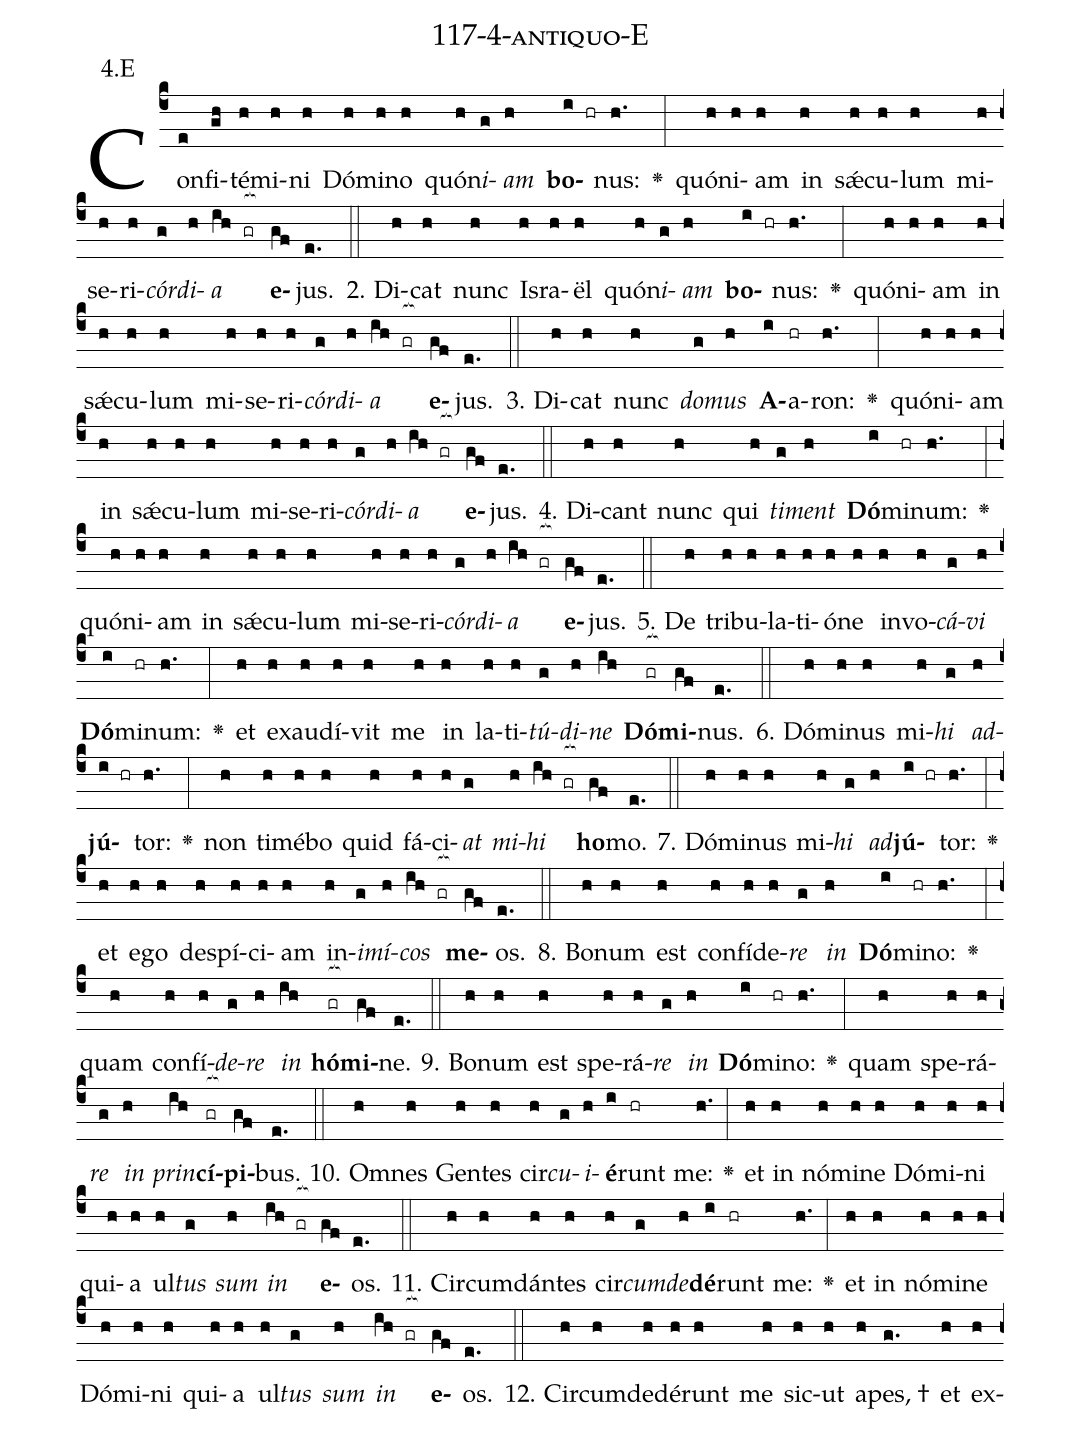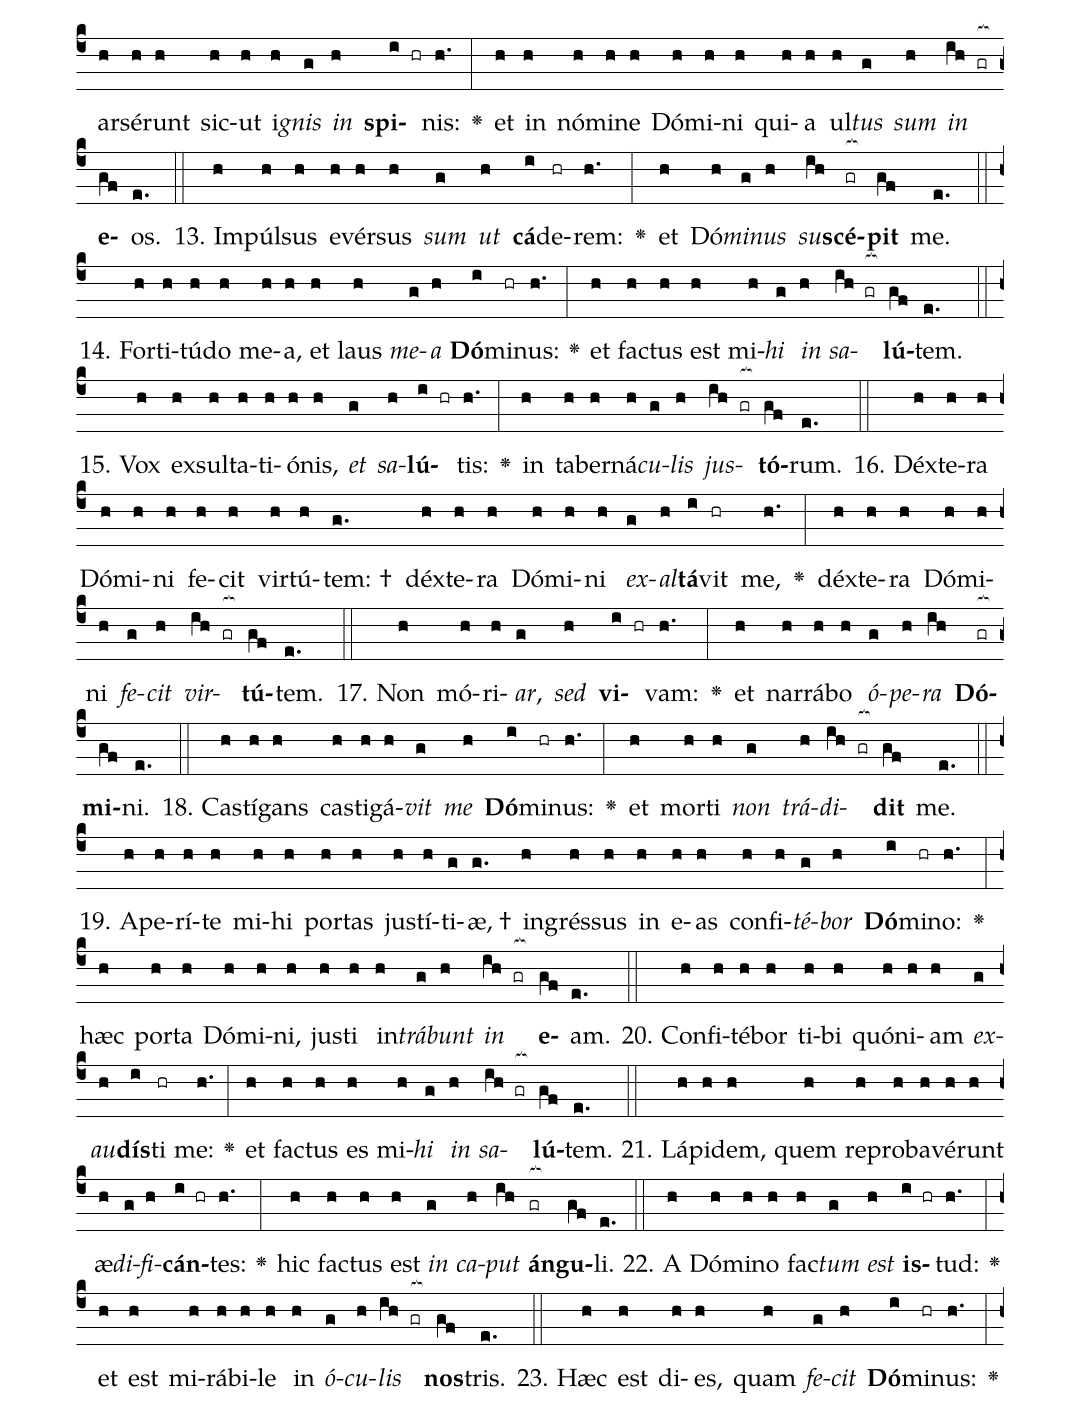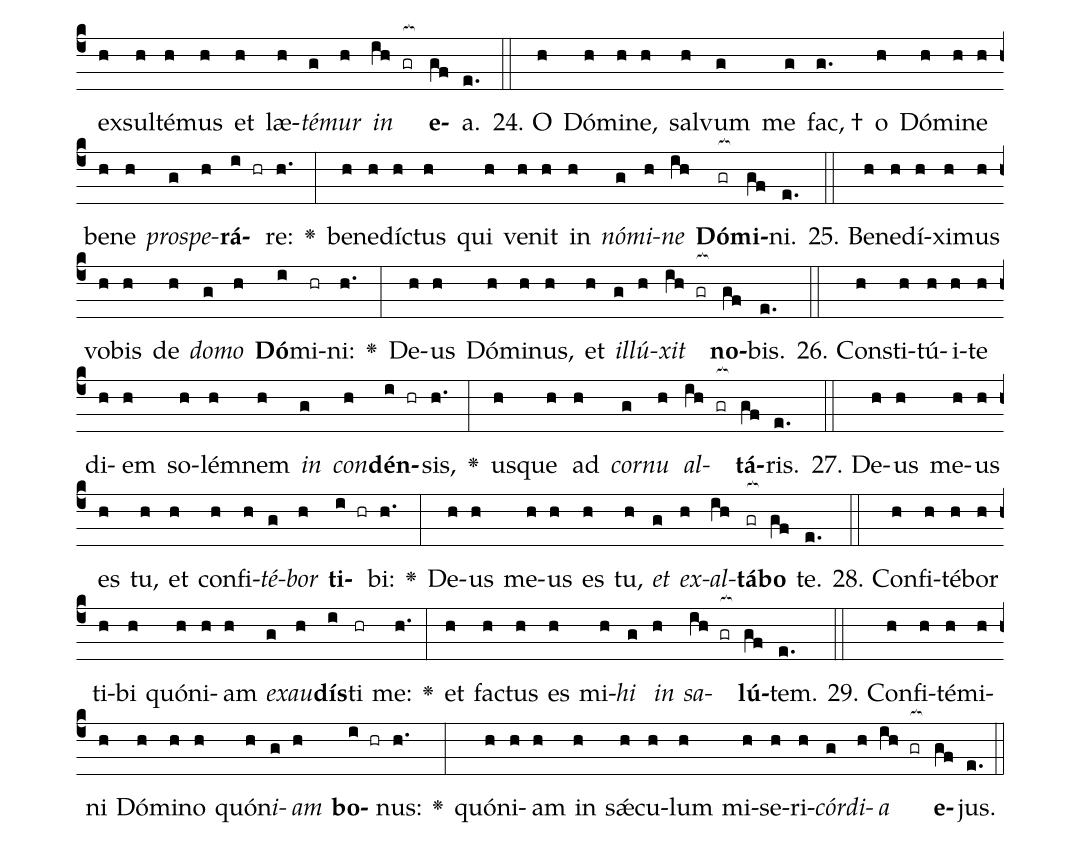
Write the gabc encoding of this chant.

name: 117-4-antiquo-E;
annotation: 4.E;
%%
(c4)Con(e)fi(gh)té(h)mi(h)ni(h) Dó(h)mi(h)no(h) quón(h)<i>i</i>(g)<i>am</i>(h) <b>bo</b>(i hr)nus:(h.) <v>\greheightstar</v>(:) quón(h)i(h)am(h) in(h) sǽ(h)cu(h)lum(h) mi(h)se(h)ri(h)<i>cór</i>(g)<i>di</i>(h)<i>a</i>(ih gr[ocb:1{]) <b>e</b>(gf[ocb:0}])jus.(e.) (::)
2. Di(h)cat(h) nunc(h) Is(h)ra(h)ël(h) quón(h)<i>i</i>(g)<i>am</i>(h) <b>bo</b>(i hr)nus:(h.) <v>\greheightstar</v>(:) quón(h)i(h)am(h) in(h) sǽ(h)cu(h)lum(h) mi(h)se(h)ri(h)<i>cór</i>(g)<i>di</i>(h)<i>a</i>(ih gr[ocb:1{]) <b>e</b>(gf[ocb:0}])jus.(e.) (::)
3. Di(h)cat(h) nunc(h) <i>do</i>(g)<i>mus</i>(h) <b>A</b>(i)a(hr)ron:(h.) <v>\greheightstar</v>(:) quón(h)i(h)am(h) in(h) sǽ(h)cu(h)lum(h) mi(h)se(h)ri(h)<i>cór</i>(g)<i>di</i>(h)<i>a</i>(ih gr[ocb:1{]) <b>e</b>(gf[ocb:0}])jus.(e.) (::)
4. Di(h)cant(h) nunc(h) qui(h) <i>ti</i>(g)<i>ment</i>(h) <b>Dó</b>(i)mi(hr)num:(h.) <v>\greheightstar</v>(:) quón(h)i(h)am(h) in(h) sǽ(h)cu(h)lum(h) mi(h)se(h)ri(h)<i>cór</i>(g)<i>di</i>(h)<i>a</i>(ih gr[ocb:1{]) <b>e</b>(gf[ocb:0}])jus.(e.) (::)
5. De(h) tri(h)bu(h)la(h)ti(h)ó(h)ne(h) in(h)vo(h)<i>cá</i>(g)<i>vi</i>(h) <b>Dó</b>(i)mi(hr)num:(h.) <v>\greheightstar</v>(:) et(h) ex(h)au(h)dí(h)vit(h) me(h) in(h) la(h)ti(h)<i>tú</i>(g)<i>di</i>(h)<i>ne</i>(ih) <b>Dó</b>(gr[ocb:1{])<b>mi</b>(gf[ocb:0}])nus.(e.) (::)
6. Dó(h)mi(h)nus(h) mi(h)<i>hi</i>(g) <i>ad</i>(h)<b>jú</b>(i hr)tor:(h.) <v>\greheightstar</v>(:) non(h) ti(h)mé(h)bo(h) quid(h) fá(h)ci(h)<i>at</i>(g) <i>mi</i>(h)<i>hi</i>(ih gr[ocb:1{]) <b>ho</b>(gf[ocb:0}])mo.(e.) (::)
7. Dó(h)mi(h)nus(h) mi(h)<i>hi</i>(g) <i>ad</i>(h)<b>jú</b>(i hr)tor:(h.) <v>\greheightstar</v>(:) et(h) e(h)go(h) de(h)spí(h)ci(h)am(h) in(h)<i>i</i>(g)<i>mí</i>(h)<i>cos</i>(ih gr[ocb:1{]) <b>me</b>(gf[ocb:0}])os.(e.) (::)
8. Bo(h)num(h) est(h) con(h)fí(h)de(h)<i>re</i>(g) <i>in</i>(h) <b>Dó</b>(i)mi(hr)no:(h.) <v>\greheightstar</v>(:) quam(h) con(h)fí(h)<i>de</i>(g)<i>re</i>(h) <i>in</i>(ih) <b>hó</b>(gr[ocb:1{])<b>mi</b>(gf[ocb:0}])ne.(e.) (::)
9. Bo(h)num(h) est(h) spe(h)rá(h)<i>re</i>(g) <i>in</i>(h) <b>Dó</b>(i)mi(hr)no:(h.) <v>\greheightstar</v>(:) quam(h) spe(h)rá(h)<i>re</i>(g) <i>in</i>(h) <i>prin</i>(ih)<b>cí</b>(gr[ocb:1{])<b>pi</b>(gf[ocb:0}])bus.(e.) (::)
10. Om(h)nes(h) Gen(h)tes(h) cir(h)<i>cu</i>(g)<i>i</i>(h)<b>é</b>(i)runt(hr) me:(h.) <v>\greheightstar</v>(:) et(h) in(h) nó(h)mi(h)ne(h) Dó(h)mi(h)ni(h) qui(h)a(h) ul(h)<i>tus</i>(g) <i>sum</i>(h) <i>in</i>(ih gr[ocb:1{]) <b>e</b>(gf[ocb:0}])os.(e.) (::)
11. Cir(h)cum(h)dán(h)tes(h) cir(h)<i>cum</i>(g)<i>de</i>(h)<b>dé</b>(i)runt(hr) me:(h.) <v>\greheightstar</v>(:) et(h) in(h) nó(h)mi(h)ne(h) Dó(h)mi(h)ni(h) qui(h)a(h) ul(h)<i>tus</i>(g) <i>sum</i>(h) <i>in</i>(ih gr[ocb:1{]) <b>e</b>(gf[ocb:0}])os.(e.) (::)
12. Cir(h)cum(h)de(h)dé(h)runt(h) me(h) sic(h)ut(h) a(h)pes, †(g.) et(h) ex(h)ar(h)sé(h)runt(h) sic(h)ut(h) i(h)<i>gnis</i>(g) <i>in</i>(h) <b>spi</b>(i hr)nis:(h.) <v>\greheightstar</v>(:) et(h) in(h) nó(h)mi(h)ne(h) Dó(h)mi(h)ni(h) qui(h)a(h) ul(h)<i>tus</i>(g) <i>sum</i>(h) <i>in</i>(ih gr[ocb:1{]) <b>e</b>(gf[ocb:0}])os.(e.) (::)
13. Im(h)púl(h)sus(h) e(h)vér(h)sus(h) <i>sum</i>(g) <i>ut</i>(h) <b>cá</b>(i)de(hr)rem:(h.) <v>\greheightstar</v>(:) et(h) Dó(h)<i>mi</i>(g)<i>nus</i>(h) <i>su</i>(ih)<b>scé</b>(gr[ocb:1{])<b>pit</b>(gf[ocb:0}]) me.(e.) (::)
14. For(h)ti(h)tú(h)do(h) me(h)a,(h) et(h) laus(h) <i>me</i>(g)<i>a</i>(h) <b>Dó</b>(i)mi(hr)nus:(h.) <v>\greheightstar</v>(:) et(h) fac(h)tus(h) est(h) mi(h)<i>hi</i>(g) <i>in</i>(h) <i>sa</i>(ih gr[ocb:1{])<b>lú</b>(gf[ocb:0}])tem.(e.) (::)
15. Vox(h) ex(h)sul(h)ta(h)ti(h)ó(h)nis,(h) <i>et</i>(g) <i>sa</i>(h)<b>lú</b>(i hr)tis:(h.) <v>\greheightstar</v>(:) in(h) ta(h)ber(h)ná(h)<i>cu</i>(g)<i>lis</i>(h) <i>jus</i>(ih gr[ocb:1{])<b>tó</b>(gf[ocb:0}])rum.(e.) (::)
16. Déx(h)te(h)ra(h) Dó(h)mi(h)ni(h) fe(h)cit(h) vir(h)tú(h)tem: †(g.) déx(h)te(h)ra(h) Dó(h)mi(h)ni(h) <i>ex</i>(g)<i>al</i>(h)<b>tá</b>(i)vit(hr) me,(h.) <v>\greheightstar</v>(:) déx(h)te(h)ra(h) Dó(h)mi(h)ni(h) <i>fe</i>(g)<i>cit</i>(h) <i>vir</i>(ih gr[ocb:1{])<b>tú</b>(gf[ocb:0}])tem.(e.) (::)
17. Non(h) mó(h)ri(h)<i>ar</i>,(g) <i>sed</i>(h) <b>vi</b>(i hr)vam:(h.) <v>\greheightstar</v>(:) et(h) nar(h)rá(h)bo(h) <i>ó</i>(g)<i>pe</i>(h)<i>ra</i>(ih) <b>Dó</b>(gr[ocb:1{])<b>mi</b>(gf[ocb:0}])ni.(e.) (::)
18. Cas(h)tí(h)gans(h) cas(h)ti(h)gá(h)<i>vit</i>(g) <i>me</i>(h) <b>Dó</b>(i)mi(hr)nus:(h.) <v>\greheightstar</v>(:) et(h) mor(h)ti(h) <i>non</i>(g) <i>trá</i>(h)<i>di</i>(ih gr[ocb:1{])<b>dit</b>(gf[ocb:0}]) me.(e.) (::)
19. A(h)pe(h)rí(h)te(h) mi(h)hi(h) por(h)tas(h) jus(h)tí(h)ti(g)æ, †(g.) in(h)grés(h)sus(h) in(h) e(h)as(h) con(h)fi(h)<i>té</i>(g)<i>bor</i>(h) <b>Dó</b>(i)mi(hr)no:(h.) <v>\greheightstar</v>(:) hæc(h) por(h)ta(h) Dó(h)mi(h)ni,(h) jus(h)ti(h) in(h)<i>trá</i>(g)<i>bunt</i>(h) <i>in</i>(ih gr[ocb:1{]) <b>e</b>(gf[ocb:0}])am.(e.) (::)
20. Con(h)fi(h)té(h)bor(h) ti(h)bi(h) quón(h)i(h)am(h) <i>ex</i>(g)<i>au</i>(h)<b>dís</b>(i)ti(hr) me:(h.) <v>\greheightstar</v>(:) et(h) fac(h)tus(h) es(h) mi(h)<i>hi</i>(g) <i>in</i>(h) <i>sa</i>(ih gr[ocb:1{])<b>lú</b>(gf[ocb:0}])tem.(e.) (::)
21. Lá(h)pi(h)dem,(h) quem(h) re(h)pro(h)ba(h)vé(h)runt(h) æ(h)<i>di</i>(g)<i>fi</i>(h)<b>cán</b>(i hr)tes:(h.) <v>\greheightstar</v>(:) hic(h) fac(h)tus(h) est(h) <i>in</i>(g) <i>ca</i>(h)<i>put</i>(ih) <b>án</b>(gr[ocb:1{])<b>gu</b>(gf[ocb:0}])li.(e.) (::)
22. A(h) Dó(h)mi(h)no(h) fac(h)<i>tum</i>(g) <i>est</i>(h) <b>is</b>(i hr)tud:(h.) <v>\greheightstar</v>(:) et(h) est(h) mi(h)rá(h)bi(h)le(h) in(h) <i>ó</i>(g)<i>cu</i>(h)<i>lis</i>(ih gr[ocb:1{]) <b>nos</b>(gf[ocb:0}])tris.(e.) (::)
23. Hæc(h) est(h) di(h)es,(h) quam(h) <i>fe</i>(g)<i>cit</i>(h) <b>Dó</b>(i)mi(hr)nus:(h.) <v>\greheightstar</v>(:) ex(h)sul(h)té(h)mus(h) et(h) læ(h)<i>té</i>(g)<i>mur</i>(h) <i>in</i>(ih gr[ocb:1{]) <b>e</b>(gf[ocb:0}])a.(e.) (::)
24. O(h) Dó(h)mi(h)ne,(h) sal(h)vum(g) me(g) fac, †(g.) o(h) Dó(h)mi(h)ne(h) be(h)ne(h) <i>pro</i>(g)<i>spe</i>(h)<b>rá</b>(i hr)re:(h.) <v>\greheightstar</v>(:) be(h)ne(h)díc(h)tus(h) qui(h) ve(h)nit(h) in(h) <i>nó</i>(g)<i>mi</i>(h)<i>ne</i>(ih) <b>Dó</b>(gr[ocb:1{])<b>mi</b>(gf[ocb:0}])ni.(e.) (::)
25. Be(h)ne(h)dí(h)xi(h)mus(h) vo(h)bis(h) de(h) <i>do</i>(g)<i>mo</i>(h) <b>Dó</b>(i)mi(hr)ni:(h.) <v>\greheightstar</v>(:) De(h)us(h) Dó(h)mi(h)nus,(h) et(h) <i>il</i>(g)<i>lú</i>(h)<i>xit</i>(ih gr[ocb:1{]) <b>no</b>(gf[ocb:0}])bis.(e.) (::)
26. Con(h)sti(h)tú(h)i(h)te(h) di(h)em(h) so(h)lém(h)nem(h) <i>in</i>(g) <i>con</i>(h)<b>dén</b>(i hr)sis,(h.) <v>\greheightstar</v>(:) us(h)que(h) ad(h) <i>cor</i>(g)<i>nu</i>(h) <i>al</i>(ih gr[ocb:1{])<b>tá</b>(gf[ocb:0}])ris.(e.) (::)
27. De(h)us(h) me(h)us(h) es(h) tu,(h) et(h) con(h)fi(h)<i>té</i>(g)<i>bor</i>(h) <b>ti</b>(i hr)bi:(h.) <v>\greheightstar</v>(:) De(h)us(h) me(h)us(h) es(h) tu,(h) <i>et</i>(g) <i>ex</i>(h)<i>al</i>(ih)<b>tá</b>(gr[ocb:1{])<b>bo</b>(gf[ocb:0}]) te.(e.) (::)
28. Con(h)fi(h)té(h)bor(h) ti(h)bi(h) quón(h)i(h)am(h) <i>ex</i>(g)<i>au</i>(h)<b>dís</b>(i)ti(hr) me:(h.) <v>\greheightstar</v>(:) et(h) fac(h)tus(h) es(h) mi(h)<i>hi</i>(g) <i>in</i>(h) <i>sa</i>(ih gr[ocb:1{])<b>lú</b>(gf[ocb:0}])tem.(e.) (::)
29. Con(h)fi(h)té(h)mi(h)ni(h) Dó(h)mi(h)no(h) quón(h)<i>i</i>(g)<i>am</i>(h) <b>bo</b>(i hr)nus:(h.) <v>\greheightstar</v>(:) quón(h)i(h)am(h) in(h) sǽ(h)cu(h)lum(h) mi(h)se(h)ri(h)<i>cór</i>(g)<i>di</i>(h)<i>a</i>(ih gr[ocb:1{]) <b>e</b>(gf[ocb:0}])jus.(e.) (::)
